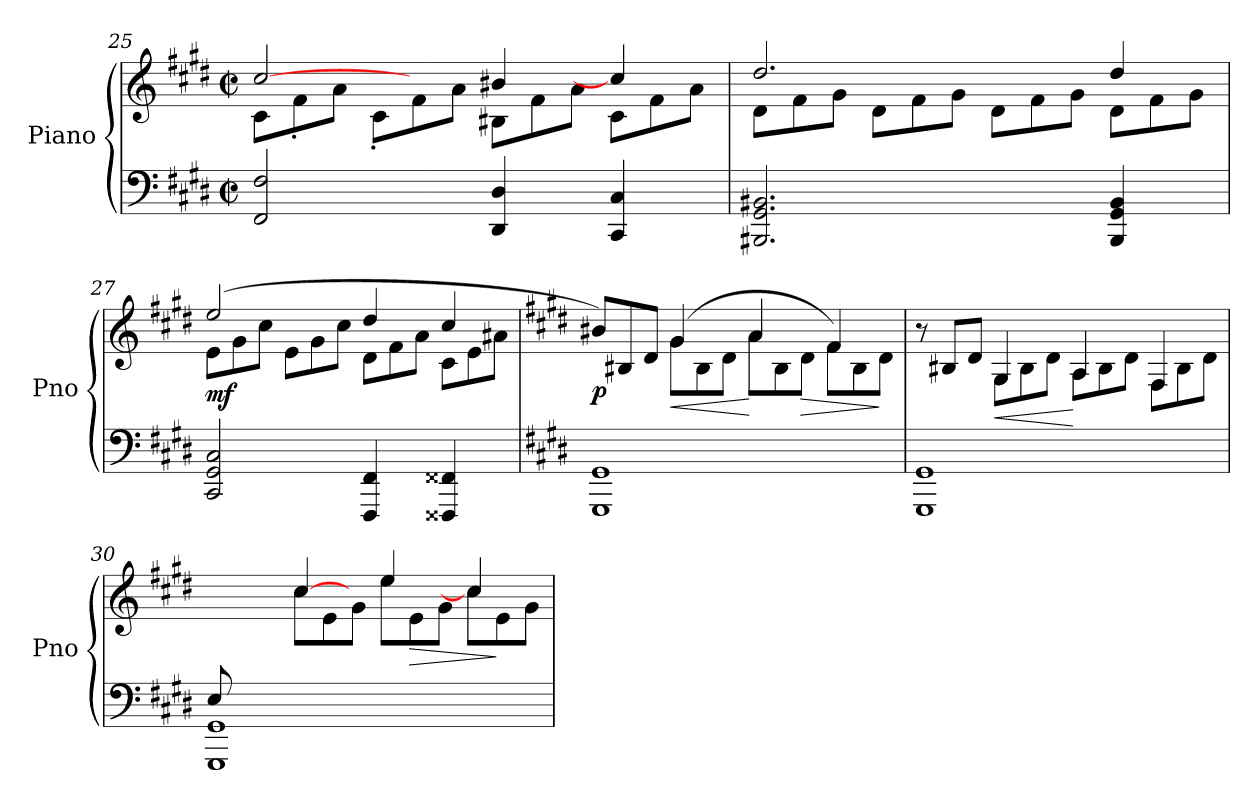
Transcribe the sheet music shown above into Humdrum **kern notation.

**kern	**kern	**dynam
*part1	*part1	*part1
*staff2	*staff1	*staff1/2
*I"Piano	*	*
*I'Pno	*	*
!!LO:LB:g=z
*clefF4	*clefG2	*
*k[f#c#g#d#]	*k[f#c#g#d#]	*
*M2/2	*M2/2	*
*met(c|)	*met(c|)	*
=25	=25	=25
*	*^	*
2FF#/ 2F#/	[>2cc#/	8c#\L	.
.	.	8f#'<\	.
.	.	8a\J	.
.	.	8c#'<\L	.
4ryy	4ryy	8f#\	.
.	.	8a\J	.
4DD#/ 4D#/	4b#X/	8B#X\L	.
.	.	8f#\	.
8ryy	8ryy	8a\J	.
4CC#/ 4C#/	4cc#/]	8c#\L	.
.	.	8f#\	.
8ryy	8ryy	8a\J	.
=26	=26	=26	=26
2.BBB#X/ 2.GG#/ 2.BB#X/	2.dd#/	8d#\L	.
.	.	8f#\	.
.	.	8g#\J	.
.	.	8d#\L	.
.	.	8f#\	.
.	.	8g#\J	.
4.ryy	4.ryy	8d#\L	.
.	.	8f#\	.
.	.	8g#\J	.
4BBB#/ 4GG#/ 4BB#/	4dd#/	8d#\L	.
.	.	8f#\	.
8ryy	8ryy	8g#\J	.
=27	=27	=27	=27
!	!	!	!LO:DY:b
2CC#/ 2GG#/ 2C#/	(>2ee/	8e\L	mf
.	.	8g#\	.
.	.	8cc#\J	.
.	.	8e\L	.
4ryy	4ryy	8g#\	.
.	.	8cc#\J	.
4FFF#/ 4FF#/	4dd#/	8d#\L	.
.	.	8f#\	.
8ryy	8ryy	8a\J	.
4FFF##X/ 4FF##X/	4cc#/	8c#\L	.
.	.	8e\	.
8ryy	8ryy	8a#X\J	.
!!LO:PB:g=z	!!
=28	=28	=28	=28
*k[f#c#g#d#]	*k[f#c#g#d#]	*	*
*^	*	*	*
!	!	!	!	!LO:DY:b
1GG#	1GGG#	8b#X/L)	4.ryy	p
.	.	8B#X/	.	.
.	.	8d#/J	.	.
!	!	!	!	!LO:HP:b
.	.	(>4g#/	8g#\L	<
.	.	.	8B#\	.
.	.	8ryy	8d#\J	.
.	.	4a/	8a\L	[
.	.	.	8B#\	.
!	!	!	!	!LO:HP:b
2ryy	2ryy	8ryy	8d#\J	>
.	.	4f#/)	8f#\L	.
.	.	.	8B#\	.
.	.	8ryy	8d#\J	]
=29	=29	=29	=29	=29
1GG#	1GGG#	8r	4.ryy	.
.	.	8B#X/L	.	.
.	.	8d#/J	.	.
!	!	!	!	!LO:HP:b
.	.	4G#/	8G#\L	<
.	.	.	8B#\	.
.	.	8ryy	8d#\J	.
.	.	4A/	8A\L	[
.	.	.	8B#\	.
2ryy	2ryy	8ryy	8d#\J	.
.	.	4F#/	8F#\L	.
.	.	.	8B#\	.
.	.	8ryy	8d#\J	.
=30	=30	=30	=30	=30
*	*^	*	*^	*
8E/L	1GG#	1GGG#	4.ryy	4.ryy	8ryy	.
2ryy	.	.	.	.	8e\	.
.	.	.	.	.	8g#\J	.
.	.	.	[>4cc#/	8cc#\L	1ryy	.
.	.	.	.	8e\	.	.
2..ryy	.	.	8ryy	8g#\J	.	.
.	.	.	4ee/	8ee\L	.	.
!	!	!	!	!	!	!LO:HP:b
.	.	.	.	8e\	.	>
.	2ryy	2ryy	8ryy	8g#\J	.	.
.	.	.	4cc#/]	8cc#\L	.	.
.	.	.	.	8e\	.	]
.	.	.	8ryy	8g#\J	8ryy	.
*v	*v	*v	*	*	*	*
*	*v	*v	*v	*
=	=	=
*-	*-	*-
